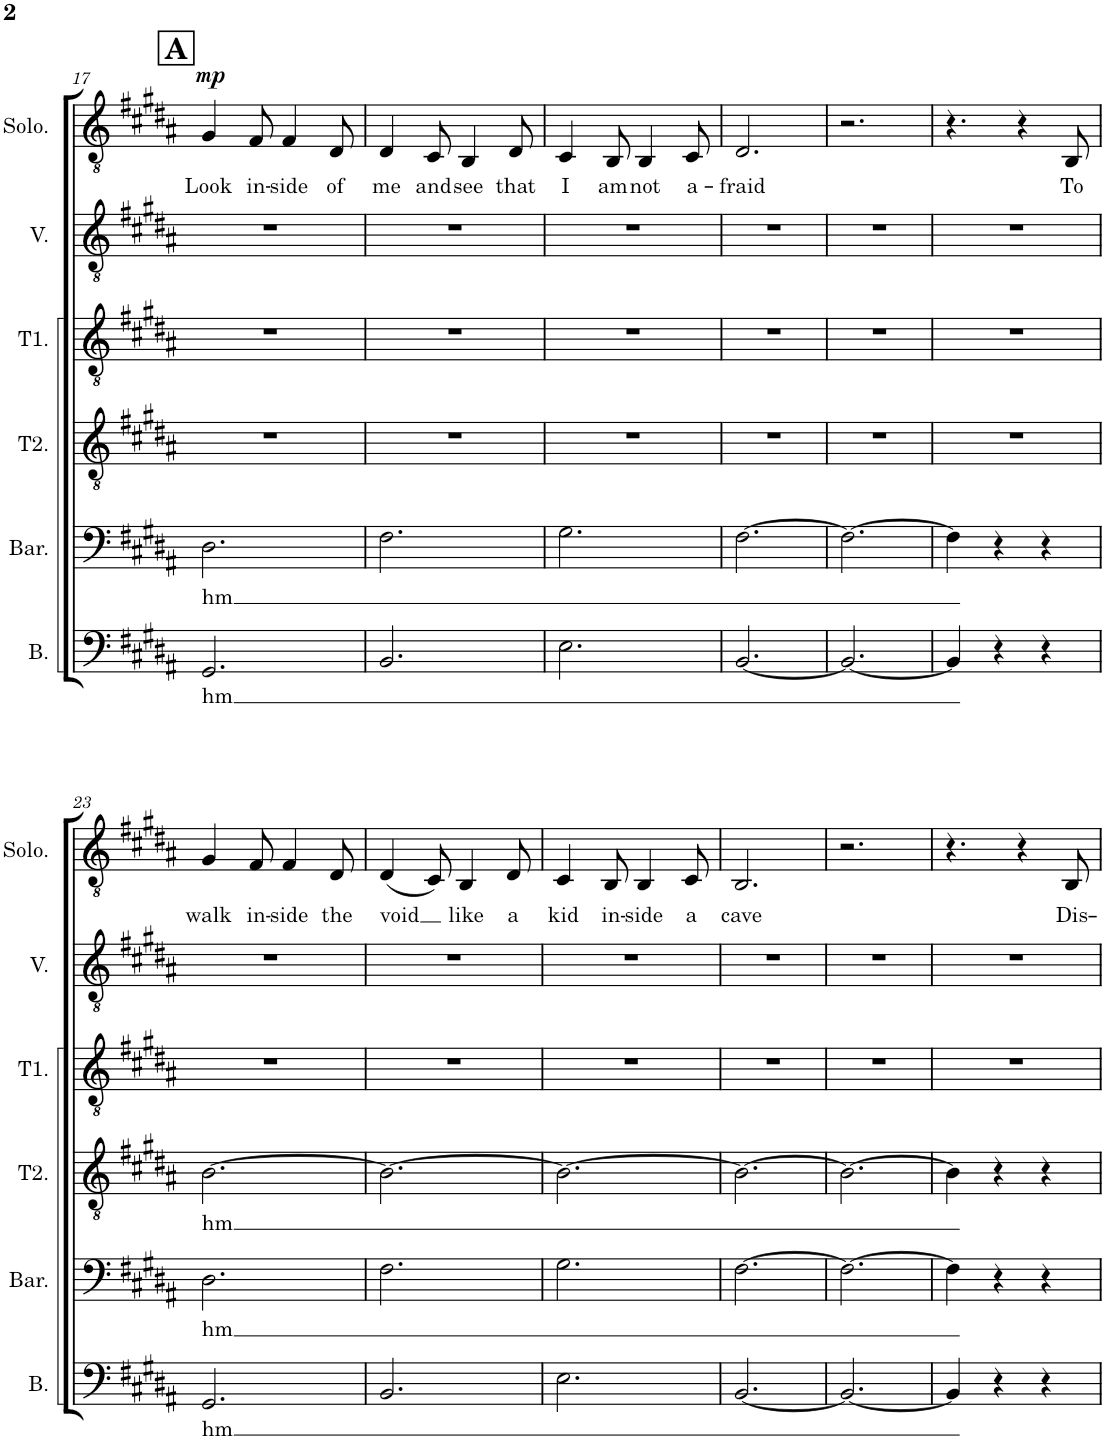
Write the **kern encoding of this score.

**kern	**text	**kern	**text	**kern	**text	**kern	**kern	**kern	**text	**dynam
*part6	*part6	*part5	*part5	*part4	*part4	*part3	*part2	*part1	*part1	*part1
*staff6	*staff6	*staff5	*staff5	*staff4	*staff4	*staff3	*staff2	*staff1	*staff1	*staff1
*I"Bass	*	*I"Baritone	*	*I"Tenor 2	*	*I"Tenor 1	*I"Voice	*I"Soloist	*	*
*I'B.	*	*I'Bar.	*	*I'T2.	*	*I'T1.	*I'V.	*I'Solo.	*	*
!!LO:PB:g=z
*clefF4	*	*clefF4	*	*clefGv2	*	*clefGv2	*clefGv2	*clefGv2	*	*
*k[f#c#g#d#a#]	*	*k[f#c#g#d#a#]	*	*k[f#c#g#d#a#]	*	*k[f#c#g#d#a#]	*k[f#c#g#d#a#]	*k[f#c#g#d#a#]	*	*
*M3/4	*	*M3/4	*	*M3/4	*	*M3/4	*M3/4	*M3/4	*	*
!!LO:REH:place=s1:a:B:cj:fs=14:t=A
=17	=17	=17	=17	=17	=17	=17	=17	=17	=17	=17
!	!LO:LY:b	!	!LO:LY:b	!	!	!	!	!	!LO:LY:b	!LO:DY:a
2.GG#/	hm	2.D#\	hm	2.r	.	2.r	2.r	4G#/	Look	mp
!	!	!	!	!	!	!	!	!	!LO:LY:b	!
.	.	.	.	.	.	.	.	8F#/	in-	.
!	!	!	!	!	!	!	!	!	!LO:LY:b	!
.	.	.	.	.	.	.	.	4F#/	-side	.
!	!	!	!	!	!	!	!	!	!LO:LY:b	!
.	.	.	.	.	.	.	.	8D#/	of	.
=18	=18	=18	=18	=18	=18	=18	=18	=18	=18	=18
!	!	!	!	!	!	!	!	!	!LO:LY:b	!
2.BB/	.	2.F#\	.	2.r	.	2.r	2.r	4D#/	me	.
!	!	!	!	!	!	!	!	!	!LO:LY:b	!
.	.	.	.	.	.	.	.	8C#/	and	.
!	!	!	!	!	!	!	!	!	!LO:LY:b	!
.	.	.	.	.	.	.	.	4BB/	see	.
!	!	!	!	!	!	!	!	!	!LO:LY:b	!
.	.	.	.	.	.	.	.	8D#/	that	.
=19	=19	=19	=19	=19	=19	=19	=19	=19	=19	=19
!	!	!	!	!	!	!	!	!	!LO:LY:b	!
2.E\	.	2.G#\	.	2.r	.	2.r	2.r	4C#/	I	.
!	!	!	!	!	!	!	!	!	!LO:LY:b	!
.	.	.	.	.	.	.	.	8BB/	am	.
!	!	!	!	!	!	!	!	!	!LO:LY:b	!
.	.	.	.	.	.	.	.	4BB/	not	.
!	!	!	!	!	!	!	!	!	!LO:LY:b	!
.	.	.	.	.	.	.	.	8C#/	a-	.
=20	=20	=20	=20	=20	=20	=20	=20	=20	=20	=20
!	!	!	!	!	!	!	!	!	!LO:LY:b	!
[2.BB/	.	[2.F#\	.	2.r	.	2.r	2.r	2.D#/	-fraid	.
=21	=21	=21	=21	=21	=21	=21	=21	=21	=21	=21
2.BB/_	.	2.F#\_	.	2.r	.	2.r	2.r	2.r	.	.
=22	=22	=22	=22	=22	=22	=22	=22	=22	=22	=22
4BB/]	.	4F#\]	.	2.r	.	2.r	2.r	4.r	.	.
4r	.	4r	.	.	.	.	.	.	.	.
.	.	.	.	.	.	.	.	4r	.	.
4r	.	4r	.	.	.	.	.	.	.	.
!	!	!	!	!	!	!	!	!	!LO:LY:b	!
.	.	.	.	.	.	.	.	8BB/	To	.
!!LO:LB:g=z
=23	=23	=23	=23	=23	=23	=23	=23	=23	=23	=23
!	!LO:LY:b	!	!LO:LY:b	!	!LO:LY:b	!	!	!	!LO:LY:b	!
2.GG#/	hm	2.D#\	hm	[2.B\	hm	2.r	2.r	4G#/	walk	.
!	!	!	!	!	!	!	!	!	!LO:LY:b	!
.	.	.	.	.	.	.	.	8F#/	in-	.
!	!	!	!	!	!	!	!	!	!LO:LY:b	!
.	.	.	.	.	.	.	.	4F#/	-side	.
!	!	!	!	!	!	!	!	!	!LO:LY:b	!
.	.	.	.	.	.	.	.	8D#/	the	.
=24	=24	=24	=24	=24	=24	=24	=24	=24	=24	=24
!	!	!	!	!	!	!	!	!	!LO:LY:b	!
2.BB/	.	2.F#\	.	2.B\_	.	2.r	2.r	(4D#/	void	.
.	.	.	.	.	.	.	.	8C#/)	.	.
!	!	!	!	!	!	!	!	!	!LO:LY:b	!
.	.	.	.	.	.	.	.	4BB/	like	.
!	!	!	!	!	!	!	!	!	!LO:LY:b	!
.	.	.	.	.	.	.	.	8D#/	a	.
=25	=25	=25	=25	=25	=25	=25	=25	=25	=25	=25
!	!	!	!	!	!	!	!	!	!LO:LY:b	!
2.E\	.	2.G#\	.	2.B\_	.	2.r	2.r	4C#/	kid	.
!	!	!	!	!	!	!	!	!	!LO:LY:b	!
.	.	.	.	.	.	.	.	8BB/	in-	.
!	!	!	!	!	!	!	!	!	!LO:LY:b	!
.	.	.	.	.	.	.	.	4BB/	-side	.
!	!	!	!	!	!	!	!	!	!LO:LY:b	!
.	.	.	.	.	.	.	.	8C#/	a	.
=26	=26	=26	=26	=26	=26	=26	=26	=26	=26	=26
!	!	!	!	!	!	!	!	!	!LO:LY:b	!
[2.BB/	.	[2.F#\	.	2.B\_	.	2.r	2.r	2.BB/	cave	.
=27	=27	=27	=27	=27	=27	=27	=27	=27	=27	=27
2.BB/_	.	2.F#\_	.	2.B\_	.	2.r	2.r	2.r	.	.
=28	=28	=28	=28	=28	=28	=28	=28	=28	=28	=28
4BB/]	.	4F#\]	.	4B\]	.	2.r	2.r	4.r	.	.
4r	.	4r	.	4r	.	.	.	.	.	.
.	.	.	.	.	.	.	.	4r	.	.
4r	.	4r	.	4r	.	.	.	.	.	.
!	!	!	!	!	!	!	!	!	!LO:LY:b	!
.	.	.	.	.	.	.	.	8BB/	Dis-	.
=	=	=	=	=	=	=	=	=	=	=
*-	*-	*-	*-	*-	*-	*-	*-	*-	*-	*-
